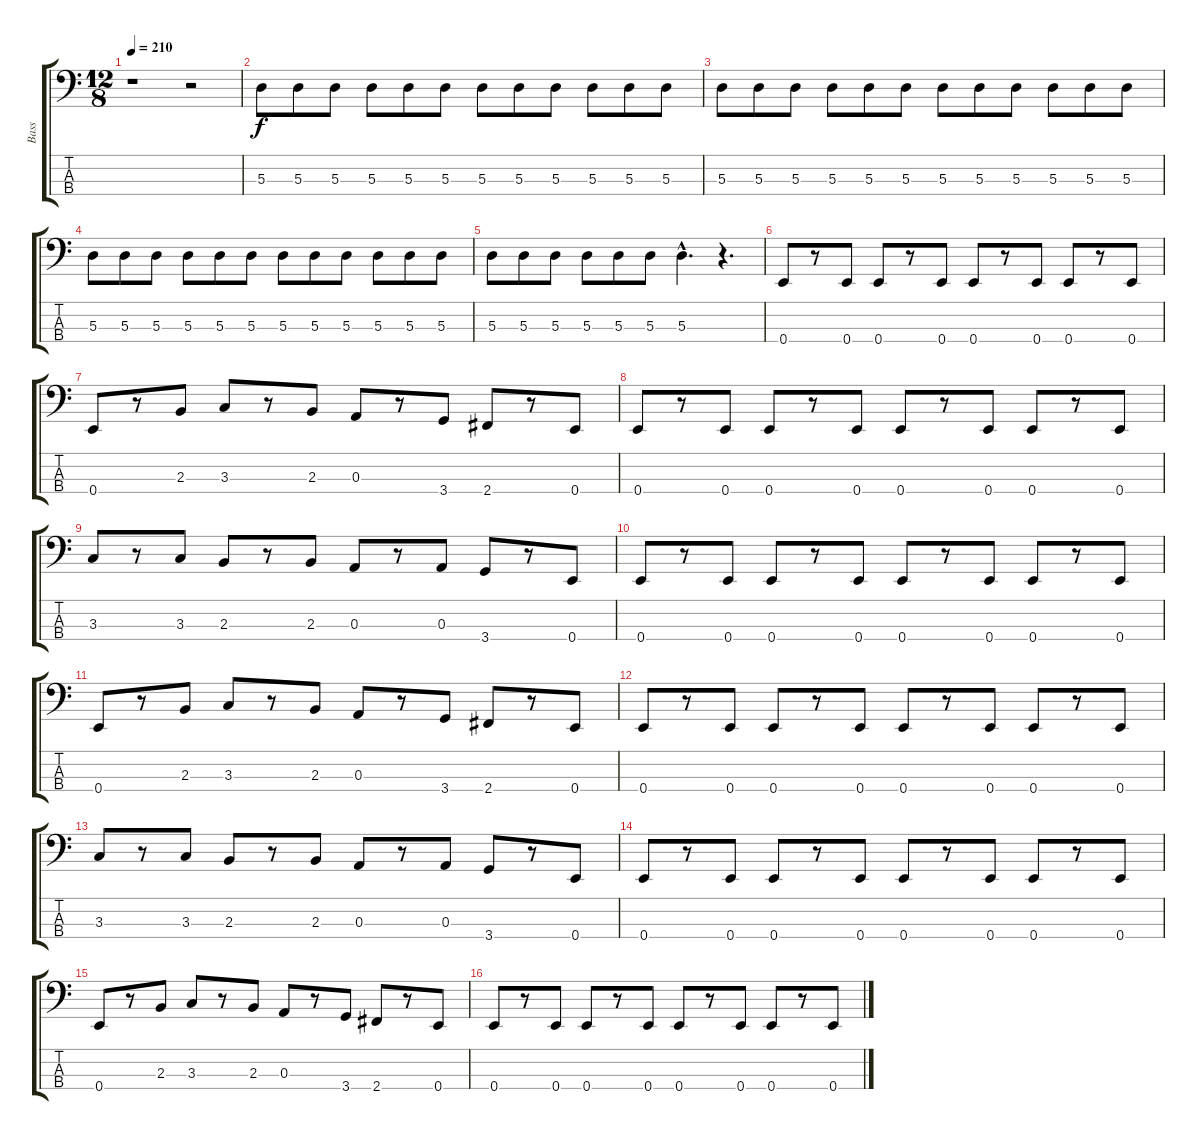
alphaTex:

\track ("Bass" "Bass") {instrument electricbassfinger}
\staff {score tabs}
\tuning (G2 D2 A1 E1) {hide}
\ts (12 8)
\tempo 210
\clef f4
\ks c
r.1{dy f instrument electricbassfinger} r.2 |
5.3.8 5.3.8 5.3.8 5.3.8 5.3.8 5.3.8 5.3.8 5.3.8 5.3.8 5.3.8 5.3.8 5.3.8 |
5.3.8 5.3.8 5.3.8 5.3.8 5.3.8 5.3.8 5.3.8 5.3.8 5.3.8 5.3.8 5.3.8 5.3.8 |
5.3.8 5.3.8 5.3.8 5.3.8 5.3.8 5.3.8 5.3.8 5.3.8 5.3.8 5.3.8 5.3.8 5.3.8 |
5.3.8 5.3.8 5.3.8 5.3.8 5.3.8 5.3.8 5.3{hac}.4{d} r.4{d} |
0.4.8 r.8 0.4.8 0.4.8 r.8 0.4.8 0.4.8 r.8 0.4.8 0.4.8 r.8 0.4.8 |
0.4.8 r.8 2.3.8 3.3.8 r.8 2.3.8 0.3.8 r.8 3.4.8 2.4.8 r.8 0.4.8 |
0.4.8 r.8 0.4.8 0.4.8 r.8 0.4.8 0.4.8 r.8 0.4.8 0.4.8 r.8 0.4.8 |
3.3.8 r.8 3.3.8 2.3.8 r.8 2.3.8 0.3.8 r.8 0.3.8 3.4.8 r.8 0.4.8 |
0.4.8 r.8 0.4.8 0.4.8 r.8 0.4.8 0.4.8 r.8 0.4.8 0.4.8 r.8 0.4.8 |
0.4.8 r.8 2.3.8 3.3.8 r.8 2.3.8 0.3.8 r.8 3.4.8 2.4.8 r.8 0.4.8 |
0.4.8 r.8 0.4.8 0.4.8 r.8 0.4.8 0.4.8 r.8 0.4.8 0.4.8 r.8 0.4.8 |
3.3.8 r.8 3.3.8 2.3.8 r.8 2.3.8 0.3.8 r.8 0.3.8 3.4.8 r.8 0.4.8 |
0.4.8 r.8 0.4.8 0.4.8 r.8 0.4.8 0.4.8 r.8 0.4.8 0.4.8 r.8 0.4.8 |
0.4.8 r.8 2.3.8 3.3.8 r.8 2.3.8 0.3.8 r.8 3.4.8 2.4.8 r.8 0.4.8 |
0.4.8 r.8 0.4.8 0.4.8 r.8 0.4.8 0.4.8 r.8 0.4.8 0.4.8 r.8 0.4.8
